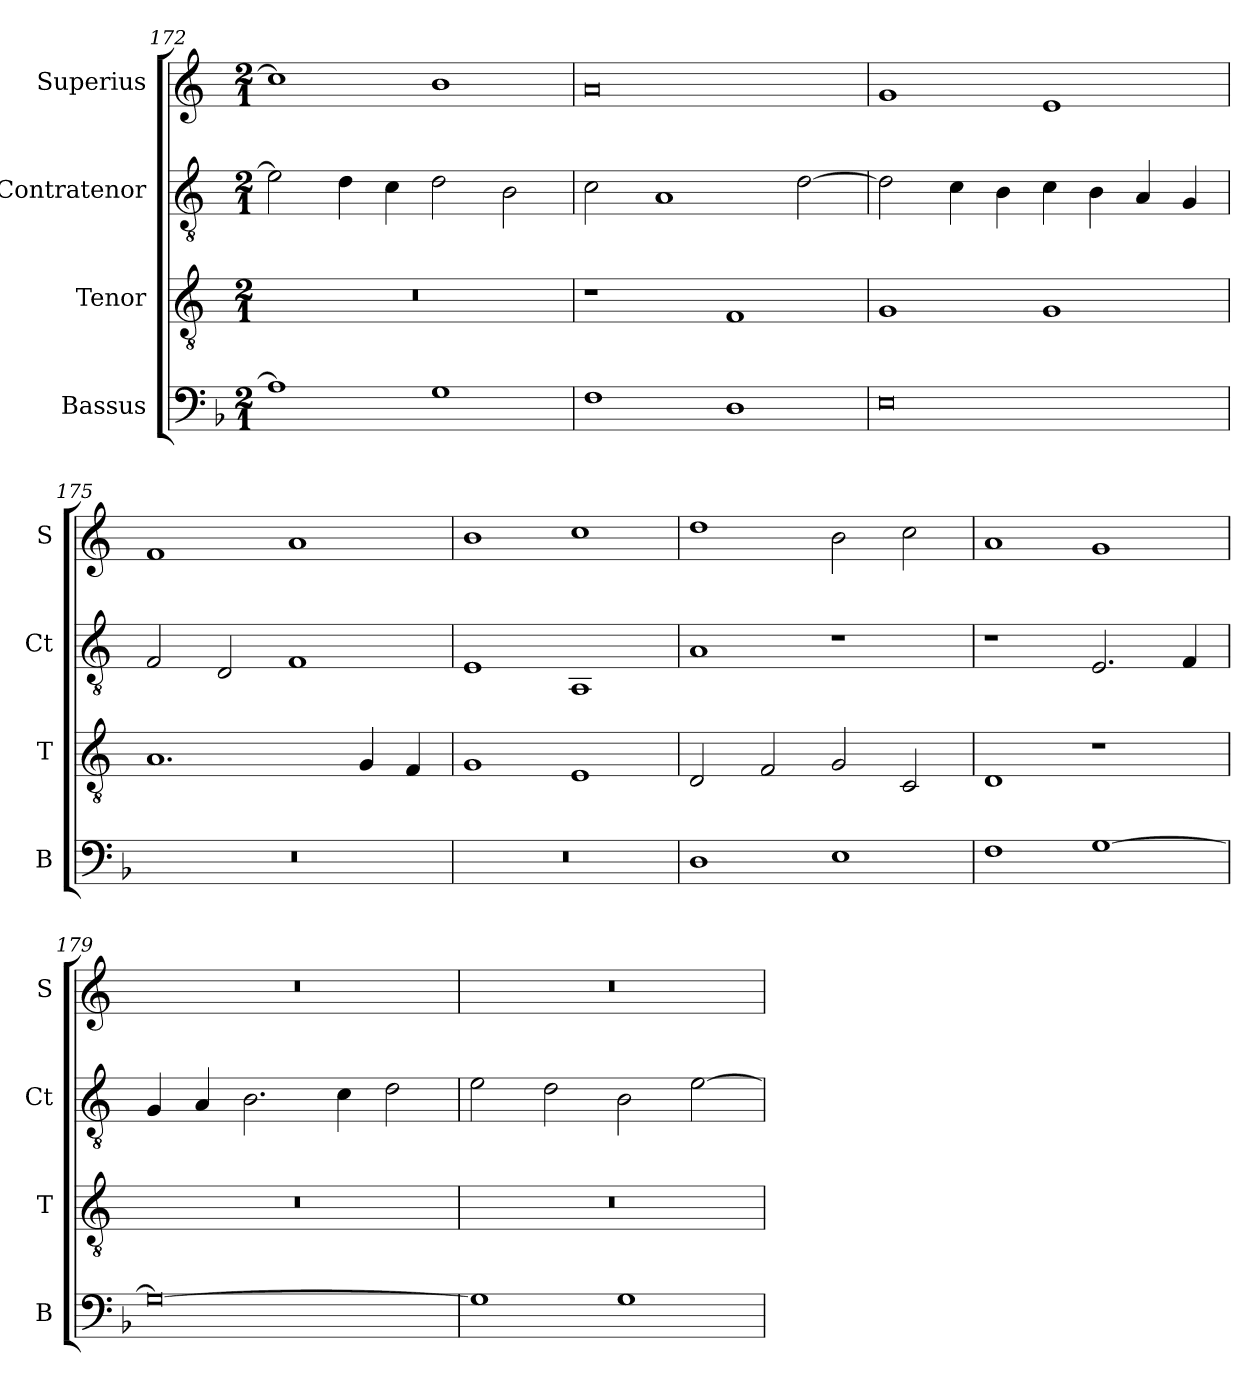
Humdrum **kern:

**kern	**kern	**kern	**kern
*part4	*part3	*part2	*part1
*staff4	*staff3	*staff2	*staff1
*I"Bassus	*I"Tenor	*I"Contratenor	*I"Superius
*I'B	*I'T	*I'Ct	*I'S
*clefF4	*clefGv2	*clefGv2	*clefG2
*k[b-]	*k[]	*k[]	*k[]
*M2/1	*M2/1	*M2/1	*M2/1
=172	=172	=172	=172
1A]	0r	2e\]	1cc]
.	.	4d\	.
.	.	4c\	.
1G	.	2d\	1b
.	.	2B\	.
=173	=173	=173	=173
1F	1r	2c\	0a
.	.	1A	.
1D	1F	.	.
.	.	[2d\	.
=174	=174	=174	=174
0E	1G	2d\]	1g
.	.	4c\	.
.	.	4B\	.
.	1G	4c\	1e
.	.	4B\	.
.	.	4A/	.
.	.	4G/	.
=175	=175	=175	=175
0r	1.A	2F/	1f
.	.	2D/	.
.	.	1F	1a
.	4G/	.	.
.	4F/	.	.
=176	=176	=176	=176
0r	1G	1E	1b
.	1E	1AA	1cc
=177	=177	=177	=177
1D	2D/	1A	1dd
.	2F/	.	.
1E	2G/	1r	2b\
.	2C/	.	2cc\
=178	=178	=178	=178
1F	1D	1r	1a
[1G	1r	2.E/	1g
.	.	4F/	.
=179	=179	=179	=179
0G_	0r	4G/	0r
.	.	4A/	.
.	.	2.B\	.
.	.	4c\	.
.	.	2d\	.
=180	=180	=180	=180
1G]	0r	2e\	0r
.	.	2d\	.
1G	.	2B\	.
.	.	[2e\	.
=	=	=	=
*-	*-	*-	*-
